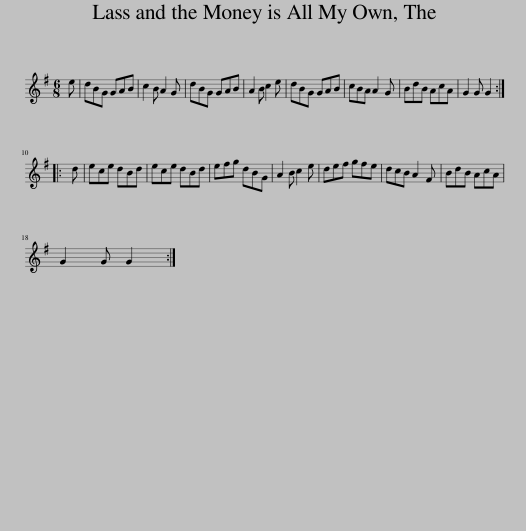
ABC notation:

X:1
L:1/8
M:6/8
I:linebreak $
K:G
V:1 treble
V:1
 e | dBG GAB | c2 B A2 G | dBG GAB | A2 B c2 e | %5
 dBG GAB | cBA A2 G | BdB AcA | G2 G G2 ::$ d | %10
 ece dBd | ece dBd | efg dBG | A2 B c2 e | def gfe | %15
 dcB A2 F | BdB AcA |$ G2 G G2 :| %18
